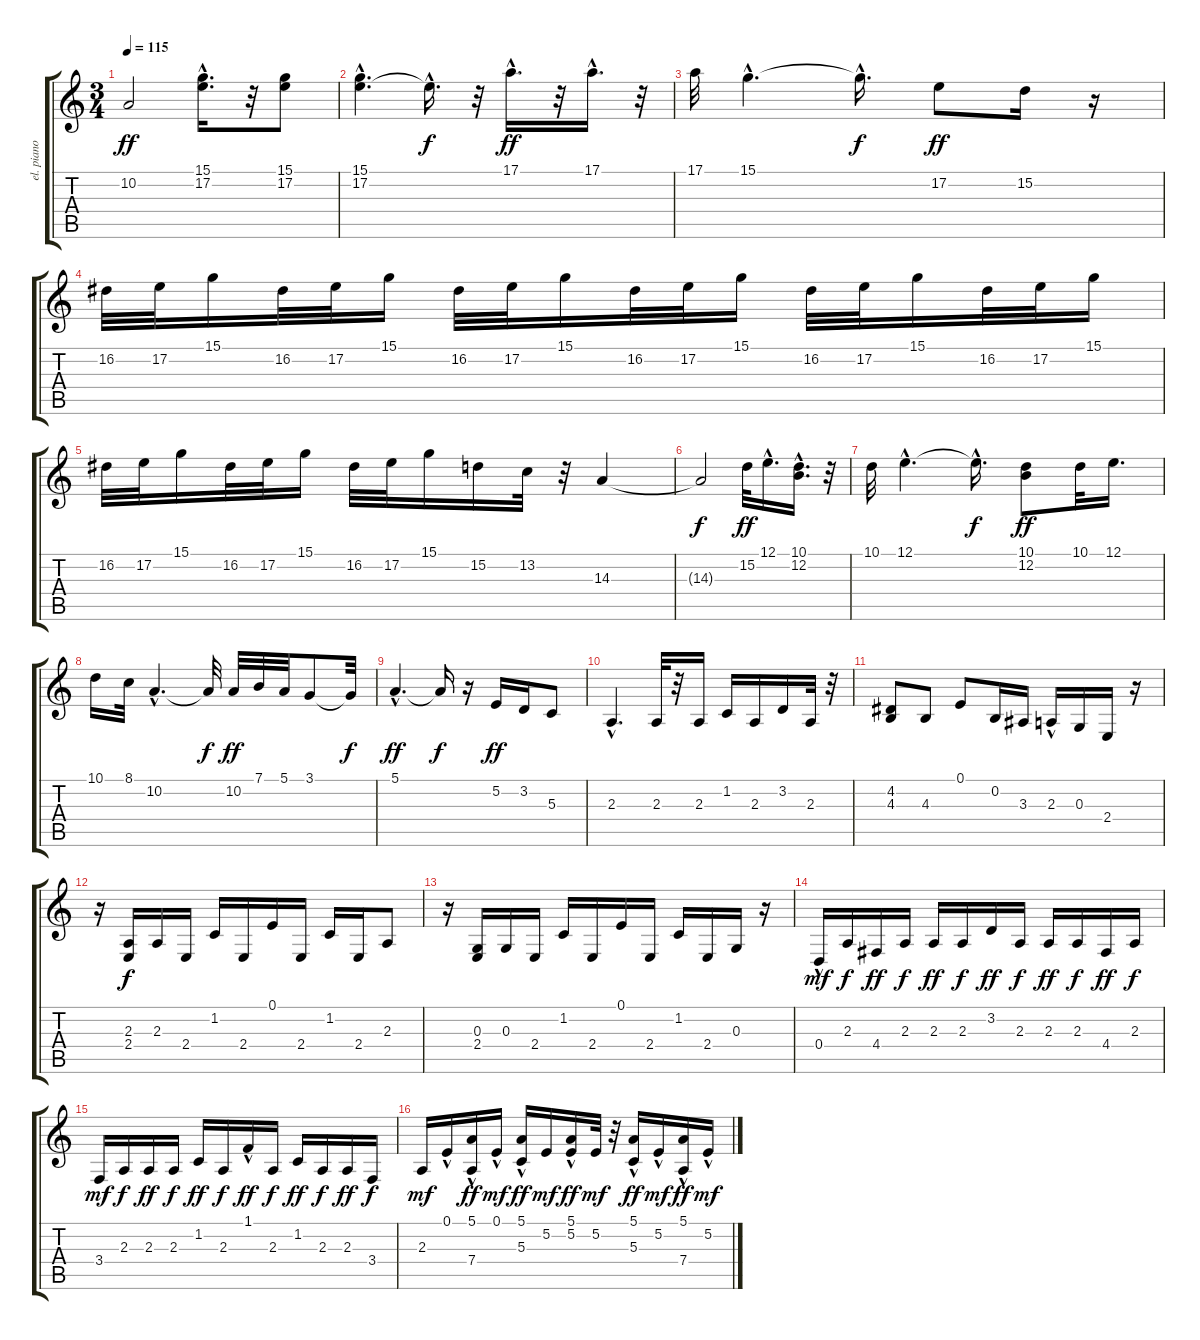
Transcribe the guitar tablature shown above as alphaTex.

\track ("el. piano 1" "el. piano ") {instrument churchorgan}
\staff {score tabs}
\tuning (E4 B3 G3 D3 A2 E2) {hide}
\ts (3 4)
\tempo 115
\clef g2
\ks c
10.2.2{dy ff} (15.1 17.2{hac}).16{d} r.32 (15.1 17.2).8 |
(15.1 17.2{hac}).4{d} 17.2{hac t}.16{d dy f} r.32 17.1{hac}.16{d dy ff} r.32 17.1{hac}.16{d} r.32 |
17.1.32 15.1{hac}.4{d} 15.1{hac t}.16{d dy f} 17.2.8{dy ff} 15.2.16 r.16 |
16.2.32 17.2.32 15.1.16 16.2.32 17.2.32 15.1.16 16.2.32 17.2.32 15.1.16 16.2.32 17.2.32 15.1.16 16.2.32 17.2.32 15.1.16 16.2.32 17.2.32 15.1.16 |
16.2.32 17.2.32 15.1.16 16.2.32 17.2.32 15.1.16 16.2.32 17.2.32 15.1.16 15.2.16 13.2.32 r.32 14.3.4 |
14.3{t}.2{dy f} 15.2.32{dy ff} 12.1{hac}.16{d} (10.1 12.2{hac}).16{d} r.32 |
10.1.32 12.1{hac}.4{d} 12.1{hac t}.16{d dy f} (10.1 12.2).8{dy ff} 10.1.32 12.1.16{d} |
10.1.16 8.1.32 10.2{hac}.4{d} 10.2{t}.32{dy f} 10.2.32{dy ff} 7.1.32 5.1.32 3.1.8 3.1{t}.32{dy f} |
5.1{hac}.4{d dy ff} 5.1{t}.16{dy f} r.16 5.2.16{dy ff} 3.2.16 5.3.8 |
2.3{hac}.4{d} 2.3.32 r.32 2.3.16 1.2.16 2.3.16 3.2.16 2.3.32 r.32 |
(4.2 4.3).8 4.3.8 0.1.8 0.2.16 3.3.16 2.3{hac}.16 0.3.16 2.4.16 r.16 |
r.16 (2.3 2.4).16{dy f volume 11} 2.3.16 2.4.16 1.2.16 2.4.16 0.1.16 2.4.16 1.2.16 2.4.16 2.3.8 |
r.16 (0.3 2.4).16{volume 11} 0.3.16 2.4.16 1.2.16 2.4.16 0.1.16 2.4.16 1.2.16 2.4.16 0.3.16 r.16 |
0.4{hac}.16{dy mf} 2.3.16{dy f} 4.4.16{dy ff} 2.3.16{dy f} 2.3.16{dy ff} 2.3.16{dy f} 3.2.16{dy ff} 2.3.16{dy f} 2.3.16{dy ff} 2.3.16{dy f} 4.4.16{dy ff} 2.3.16{dy f} |
3.4.16{dy mf} 2.3.16{dy f} 2.3.16{dy ff} 2.3.16{dy f} 1.2.16{dy ff} 2.3.16{dy f} 1.1{hac}.16{dy ff} 2.3.16{dy f} 1.2.16{dy ff} 2.3.16{dy f} 2.3.16{dy ff} 3.4.16{dy f} |
2.3.16{dy mf} 0.1{hac}.16 (5.1{hac} 7.4{hac}).16{dy ff} 0.1{hac}.16{dy mf} (5.1{hac} 5.3{hac}).16{dy ff} 5.2.16{dy mf} (5.1{hac} 5.2).16{dy ff} 5.2.32{dy mf} r.32 (5.1{hac} 5.3{hac}).16{dy ff} 5.2{hac}.16{dy mf} (5.1{hac} 7.4{hac}).16{dy ff} 5.2{hac}.16{dy mf}
